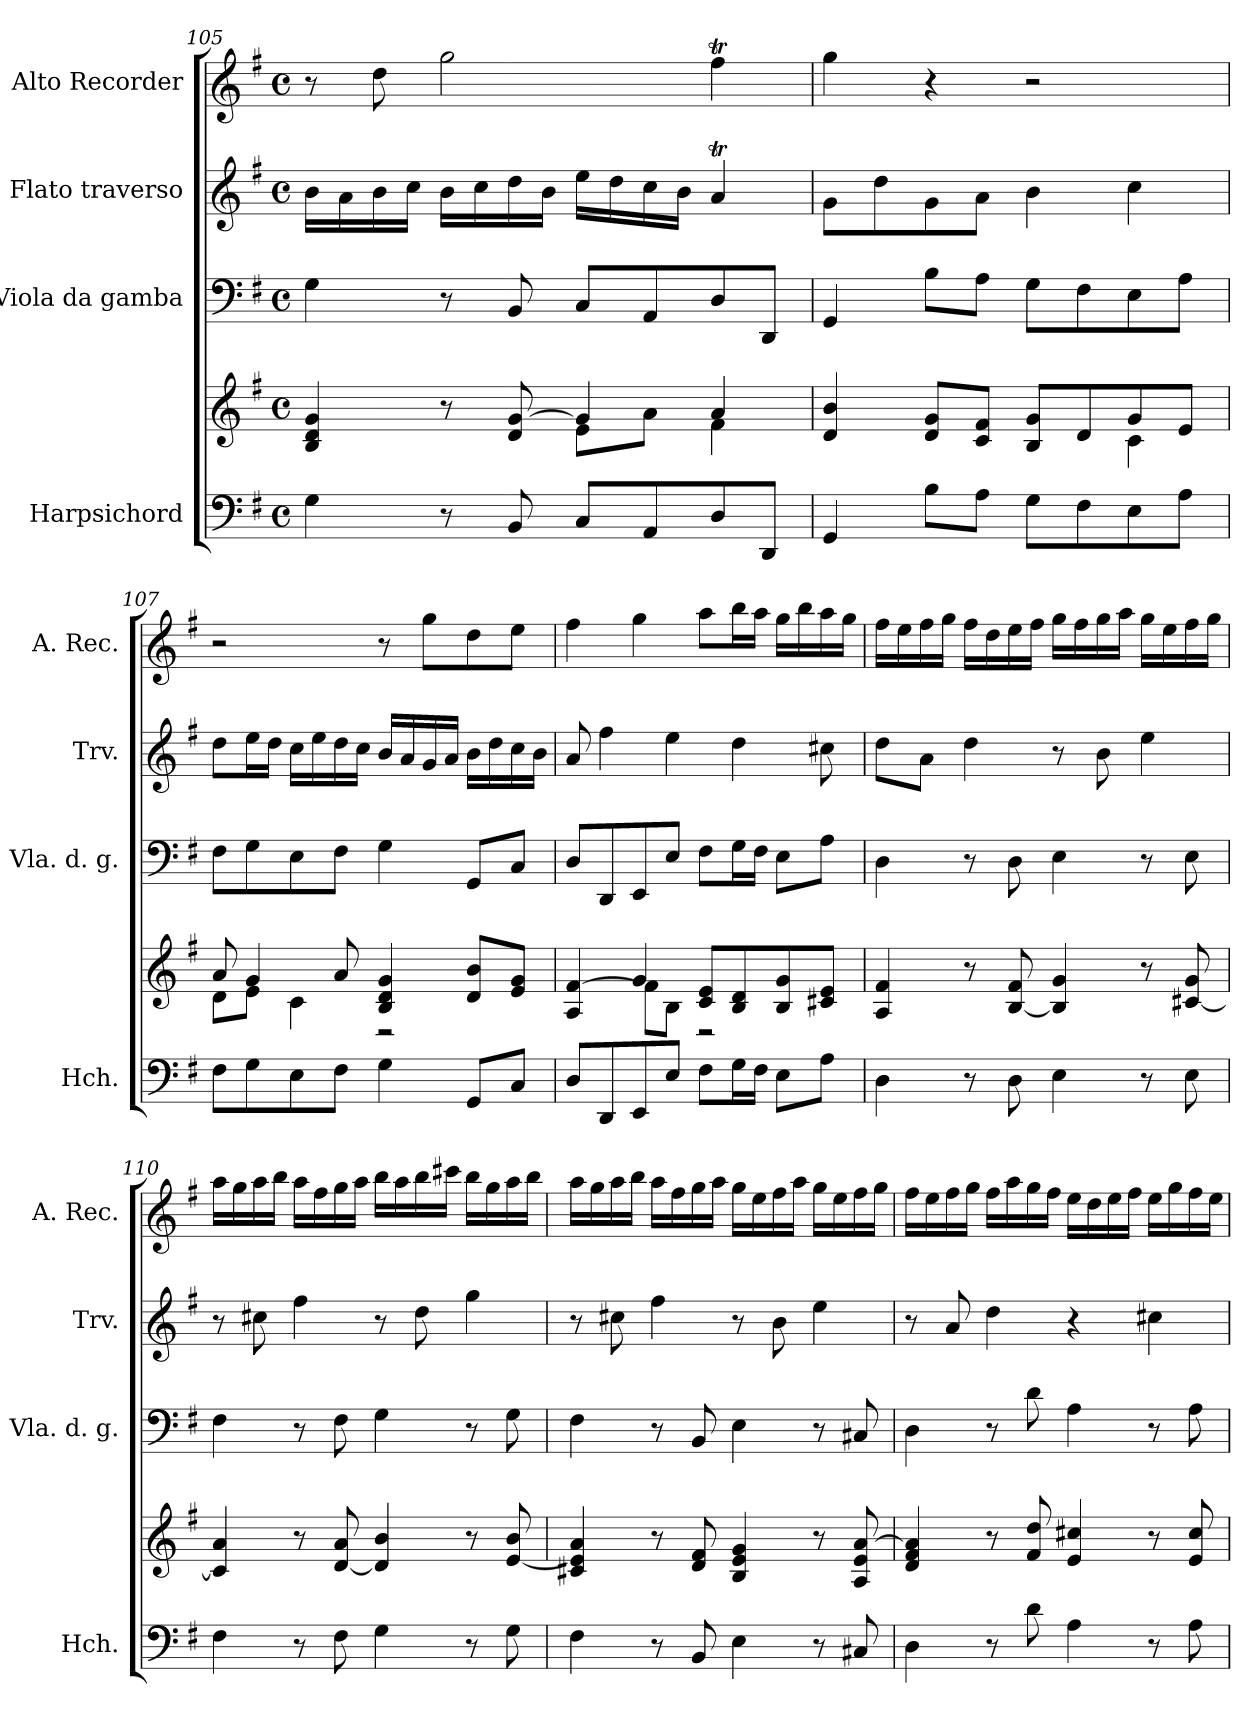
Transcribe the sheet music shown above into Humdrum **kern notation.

**kern	**kern	**kern	**kern	**kern
*part4	*part4	*part3	*part2	*part1
*staff5	*staff4	*staff3	*staff2	*staff1
*I"Harpsichord	*	*I"Viola da gamba	*I"Flato traverso	*I"Alto Recorder
*I'Hch.	*	*I'Vla. d. g.	*I'Trv.	*I'A. Rec.
!!LO:LB:g=z
*clefF4	*clefG2	*clefF4	*clefG2	*clefG2
*k[f#]	*k[f#]	*k[f#]	*k[f#]	*k[f#]
*M4/4	*M4/4	*M4/4	*M4/4	*M4/4
*met(c)	*met(c)	*met(c)	*met(c)	*met(c)
=105	=105	=105	=105	=105
*	*^	*	*	*
4G\	4B/ 4d/ 4g/	2ryy	4G\	16b\LL	8r
.	.	.	.	16a\	.
.	.	.	.	16b\	8dd\
.	.	.	.	16cc\JJ	.
8r	8r	.	8r	16b\LL	2gg\
.	.	.	.	16cc\	.
8BB/	8d/ [8g/	.	8BB/	16dd\	.
.	.	.	.	16b\JJ	.
8C/L	4g/]	8e\L	8C/L	16ee\LL	.
.	.	.	.	16dd\	.
8AA/	.	8a\J	8AA/	16cc\	.
.	.	.	.	16b\JJ	.
8D/	4a/	4f#\	8D/	4aT/	4ff#t\
8DD/J	.	.	8DD/J	.	.
=106	=106	=106	=106	=106	=106
4GG/	4d/ 4b/	2.ryy	4GG/	8g\L	4gg\
.	.	.	.	8dd\	.
8B\L	8d/ 8g/L	.	8B\L	8g\	4r
8A\J	8c/ 8f#/J	.	8A\J	8a\J	.
8G\L	8B/ 8g/L	.	8G\L	4b\	2r
8F#\	8d/	.	8F#\	.	.
8E\	8g/	4c\	8E\	4cc\	.
8A\J	8e/J	.	8A\J	.	.
=107	=107	=107	=107	=107	=107
8F#\L	8a/	8d\L	8F#\L	8dd\L	2r
8G\	4g/	8e\J	8G\	16ee\L	.
.	.	.	.	16dd\JJ	.
8E\	.	4c\	8E\	16cc\LL	.
.	.	.	.	16ee\	.
8F#\J	8a/	.	8F#\J	16dd\	.
.	.	.	.	16cc\JJ	.
4G\	4B/ 4d/ 4g/	2r	4G\	16b/LL	8r
.	.	.	.	16a/	.
.	.	.	.	16g/	8gg\L
.	.	.	.	16a/JJ	.
8GG/L	8d/ 8b/L	.	8GG/L	16b\LL	8dd\
.	.	.	.	16dd\	.
8C/J	8e/ 8g/J	.	8C/J	16cc\	8ee\J
.	.	.	.	16b\JJ	.
=108	=108	=108	=108	=108	=108
8D/L	4A/ [4f#/	4ryy	8D/L	8a/	4ff#\
8DD/	.	.	8DD/	4ff#\	.
8EE/	4g/	8f#\L]	8EE/	.	4gg\
8E/J	.	8B\J	8E/J	4ee\	.
8F#\L	8c/ 8e/L	2r	8F#\L	.	8aa\L
16G\L	8B/ 8d/	.	16G\L	4dd\	16bb\L
16F#\JJ	.	.	16F#\JJ	.	16aa\JJ
8E\L	8B/ 8g/	.	8E\L	.	16gg\LL
.	.	.	.	.	16bb\
8A\J	8c#X/ 8e/J	.	8A\J	8cc#X\	16aa\
.	.	.	.	.	16gg\JJ
*	*v	*v	*	*	*
=109	=109	=109	=109	=109
4D\	4A/ 4f#/	4D\	8dd\L	16ff#\LL
.	.	.	.	16ee\
.	.	.	8a\J	16ff#\
.	.	.	.	16gg\JJ
8r	8r	8r	4dd\	16ff#\LL
.	.	.	.	16dd\
8D\	[8B/ 8f#/	8D\	.	16ee\
.	.	.	.	16ff#\JJ
4E\	4B/] 4g/	4E\	8r	16gg\LL
.	.	.	.	16ff#\
.	.	.	8b\	16gg\
.	.	.	.	16aa\JJ
8r	8r	8r	4ee\	16gg\LL
.	.	.	.	16ee\
8E\	[8c#X/ 8g/	8E\	.	16ff#\
.	.	.	.	16gg\JJ
!!LO:PB:g=z
=110	=110	=110	=110	=110
4F#\	4c#/] 4a/	4F#\	8r	16aa\LL
.	.	.	.	16gg\
.	.	.	8cc#X\	16aa\
.	.	.	.	16bb\JJ
8r	8r	8r	4ff#\	16aa\LL
.	.	.	.	16ff#\
8F#\	[8d/ 8a/	8F#\	.	16gg\
.	.	.	.	16aa\JJ
4G\	4d/] 4b/	4G\	8r	16bb\LL
.	.	.	.	16aa\
.	.	.	8dd\	16bb\
.	.	.	.	16ccc#X\JJ
8r	8r	8r	4gg\	16bb\LL
.	.	.	.	16gg\
8G\	[8e/ 8b/	8G\	.	16aa\
.	.	.	.	16bb\JJ
=111	=111	=111	=111	=111
4F#\	4c#X/ 4e/] 4a/	4F#\	8r	16aa\LL
.	.	.	.	16gg\
.	.	.	8cc#X\	16aa\
.	.	.	.	16bb\JJ
8r	8r	8r	4ff#\	16aa\LL
.	.	.	.	16ff#\
8BB/	8d/ 8f#/	8BB/	.	16gg\
.	.	.	.	16aa\JJ
4E\	4B/ 4e/ 4g/	4E\	8r	16gg\LL
.	.	.	.	16ee\
.	.	.	8b\	16ff#\
.	.	.	.	16aa\JJ
8r	8r	8r	4ee\	16gg\LL
.	.	.	.	16ee\
8C#X/	8A/ 8e/ [8a/	8C#X/	.	16ff#\
.	.	.	.	16gg\JJ
=112	=112	=112	=112	=112
4D\	4d/ 4f#/ 4a/]	4D\	8r	16ff#\LL
.	.	.	.	16ee\
.	.	.	8a/	16ff#\
.	.	.	.	16gg\JJ
8r	8r	8r	4dd\	16ff#\LL
.	.	.	.	16aa\
8d\	8f#/ 8dd/	8d\	.	16gg\
.	.	.	.	16ff#\JJ
4A\	4e/ 4cc#X/	4A\	4r	16ee\LL
.	.	.	.	16dd\
.	.	.	.	16ee\
.	.	.	.	16ff#\JJ
8r	8r	8r	4cc#X\	16ee\LL
.	.	.	.	16gg\
8A\	8e/ 8cc#/	8A\	.	16ff#\
.	.	.	.	16ee\JJ
=	=	=	=	=
*-	*-	*-	*-	*-
